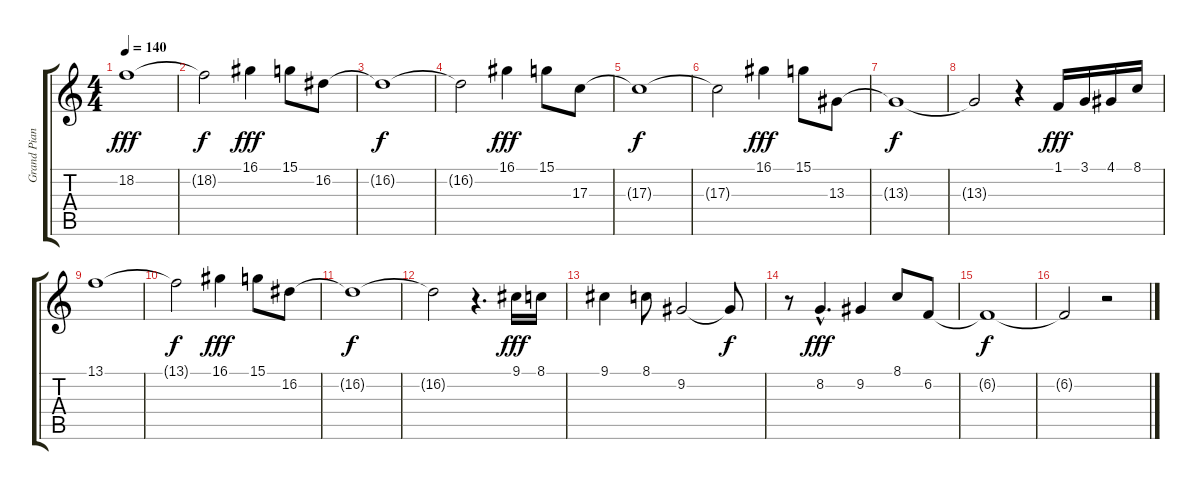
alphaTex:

\track ("Grand Piano 1" "Grand Pian") {instrument acousticgrandpiano}
\staff {score tabs}
\tuning (E4 B3 G3 D3 A2 E2) {hide}
\ts (4 4)
\tempo 140
\clef g2
\ks c
18.2.1{dy fff instrument acousticgrandpiano} |
18.2{t}.2{dy f} 16.1.4{dy fff} 15.1.8 16.2.8 |
16.2{t}.1{dy f} |
16.2{t}.2 16.1.4{dy fff} 15.1.8 17.3.8 |
17.3{t}.1{dy f} |
17.3{t}.2 16.1.4{dy fff} 15.1.8 13.3.8 |
13.3{t}.1{dy f} |
13.3{t}.2 r.4 1.1.16{dy fff} 3.1.16 4.1.16 8.1.16 |
13.1.1 |
13.1{t}.2{dy f} 16.1.4{dy fff} 15.1.8 16.2.8 |
16.2{t}.1{dy f} |
16.2{t}.2 r.4{d} 9.1.16{dy fff} 8.1.16 |
9.1.4 8.1.8 9.2.2 9.2{t}.8{dy f} |
r.8 8.2{hac}.4{d dy fff} 9.2.4 8.1.8 6.2.8 |
6.2{t}.1{dy f} |
6.2{t}.2 r.2
